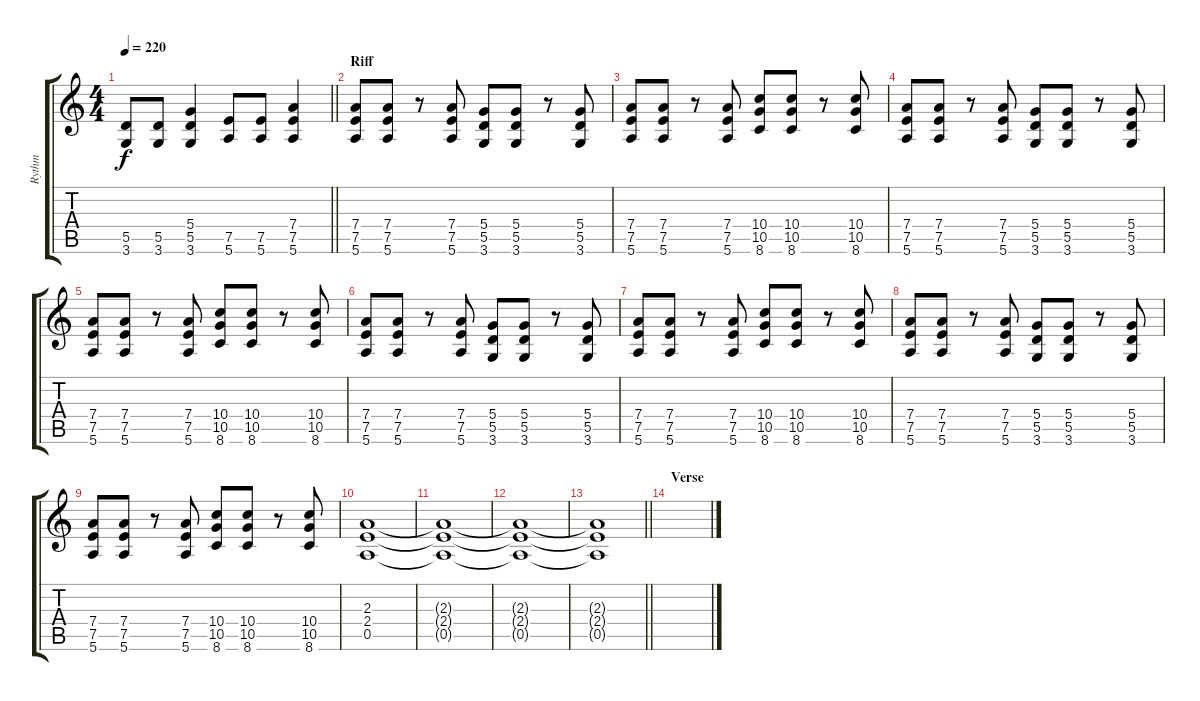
\track ("Rythm" "Rythm") {instrument distortionguitar}
\staff {score tabs}
\tuning (E4 B3 G3 D3 A2 E2) {hide}
\ts (4 4)
\tempo 220
\clef g2
\barLineRight lightlight
\ks c
(5.5 3.6).8{dy f} (5.5 3.6).8 (5.4 5.5 3.6).4 (7.5 5.6).8 (7.5 5.6).8 (7.4 7.5 5.6).4 |
\section ("" "Riff")
(7.4 7.5 5.6).8 (7.4 7.5 5.6).8 r.8 (7.4 7.5 5.6).8 (5.4 5.5 3.6).8 (5.4 5.5 3.6).8 r.8 (5.4 5.5 3.6).8 |
(7.4 7.5 5.6).8 (7.4 7.5 5.6).8 r.8 (7.4 7.5 5.6).8 (10.4 10.5 8.6).8 (10.4 10.5 8.6).8 r.8 (10.4 10.5 8.6).8 |
(7.4 7.5 5.6).8 (7.4 7.5 5.6).8 r.8 (7.4 7.5 5.6).8 (5.4 5.5 3.6).8 (5.4 5.5 3.6).8 r.8 (5.4 5.5 3.6).8 |
(7.4 7.5 5.6).8 (7.4 7.5 5.6).8 r.8 (7.4 7.5 5.6).8 (10.4 10.5 8.6).8 (10.4 10.5 8.6).8 r.8 (10.4 10.5 8.6).8 |
(7.4 7.5 5.6).8 (7.4 7.5 5.6).8 r.8 (7.4 7.5 5.6).8 (5.4 5.5 3.6).8 (5.4 5.5 3.6).8 r.8 (5.4 5.5 3.6).8 |
(7.4 7.5 5.6).8 (7.4 7.5 5.6).8 r.8 (7.4 7.5 5.6).8 (10.4 10.5 8.6).8 (10.4 10.5 8.6).8 r.8 (10.4 10.5 8.6).8 |
(7.4 7.5 5.6).8 (7.4 7.5 5.6).8 r.8 (7.4 7.5 5.6).8 (5.4 5.5 3.6).8 (5.4 5.5 3.6).8 r.8 (5.4 5.5 3.6).8 |
(7.4 7.5 5.6).8 (7.4 7.5 5.6).8 r.8 (7.4 7.5 5.6).8 (10.4 10.5 8.6).8 (10.4 10.5 8.6).8 r.8 (10.4 10.5 8.6).8 |
(2.3 2.4 0.5).1{volume 8} |
(2.3{t} 2.4{t} 0.5{t}).1 |
(2.3{t} 2.4{t} 0.5{t}).1 |
\barLineRight lightlight
(2.3{t} 2.4{t} 0.5{t}).1 |
\section ("" "Verse")
